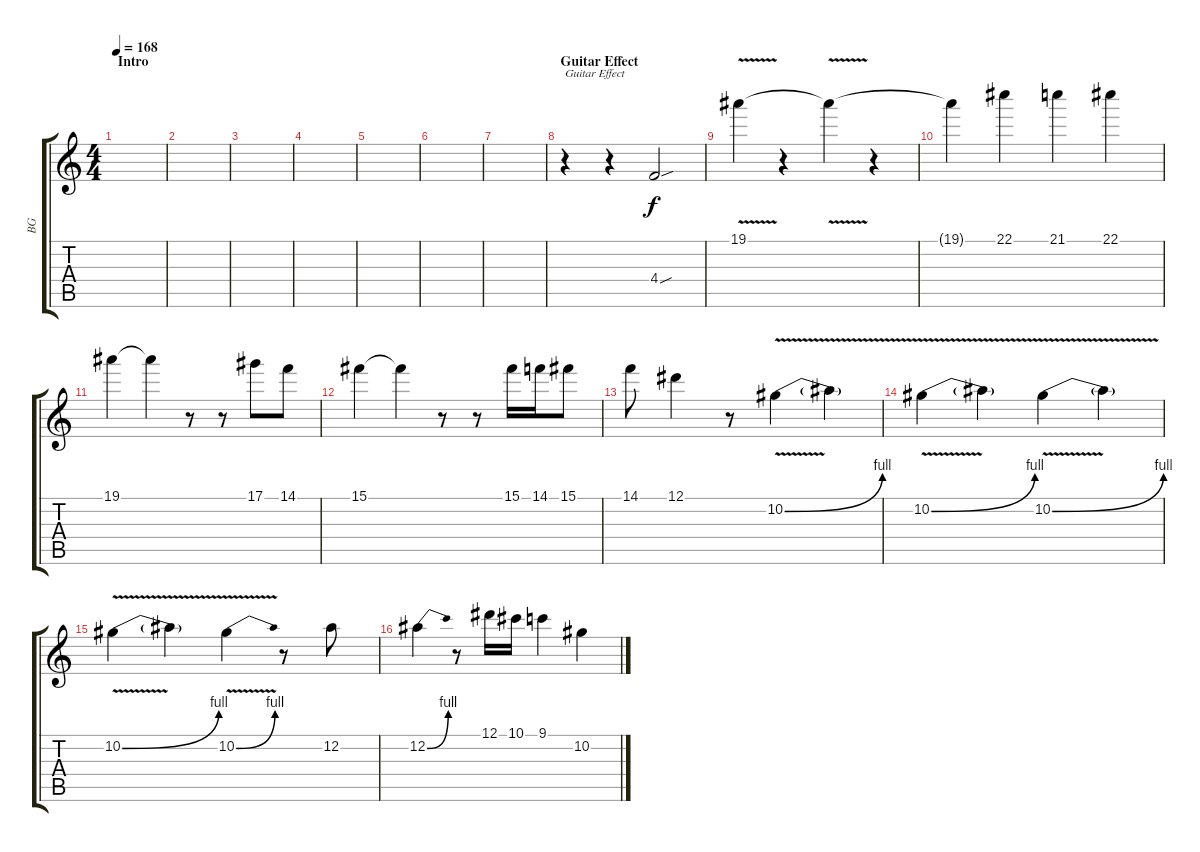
\track ("BG" "BG") {instrument overdrivenguitar}
\staff {score tabs}
\tuning (Eb4 Bb3 Gb3 Db3 Ab2 Eb2) {hide}
\ts (4 4)
\section ("" "Intro")
\tempo 168
\clef g2
\ks c
|
|
|
|
|
|
|
\section ("" "Guitar Effect")
r.4{txt "Guitar Effect" instrument lead1square} r.4 4.4{sou}.2 |
19.1{v}.4 r.4 19.1{t}.4 r.4 |
19.1{t}.4 22.1.4 21.1.4 22.1.4 |
19.1.4 19.1{t}.4 r.8 r.8 17.1.8 14.1.8 |
15.1.4 15.1{t}.4 r.8 r.8 15.1.16 14.1.16 15.1.8 |
14.1.8 12.1.4 r.8 10.2{be (bend 0 0 60 4) v}.4 10.2{t}.4 |
10.2{be (bend 0 0 60 4) v}.4 10.2{t}.4 10.2{be (bend 0 0 60 4) v}.4 10.2{t}.4 |
10.2{be (bend 0 0 60 4) v}.4 10.2{t}.4 10.2{be (bend 0 0 60 4) v}.4 r.8 12.2.8 |
12.2{be (bend 0 0 60 4)}.4 r.8 12.1.16 10.1.16 9.1.4 10.2.4
